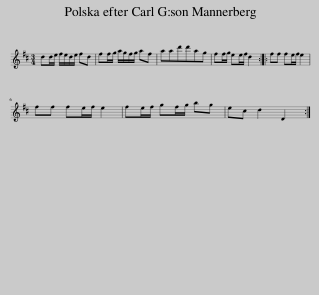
X:1
L:1/8
M:3/4
I:linebreak $
K:D
V:1 treble
V:1
 dd/e/ f/e/d/e/ fd | ff/g/ a/g/f/g/ af | aad'd'ag | ff/g/ ee/f/ d2 :: ff fe/f/ e2 |$ %5
 ff fe/f/ e2 | fe/f/ gf/g/ bg | ec d2 D2 :| %8
